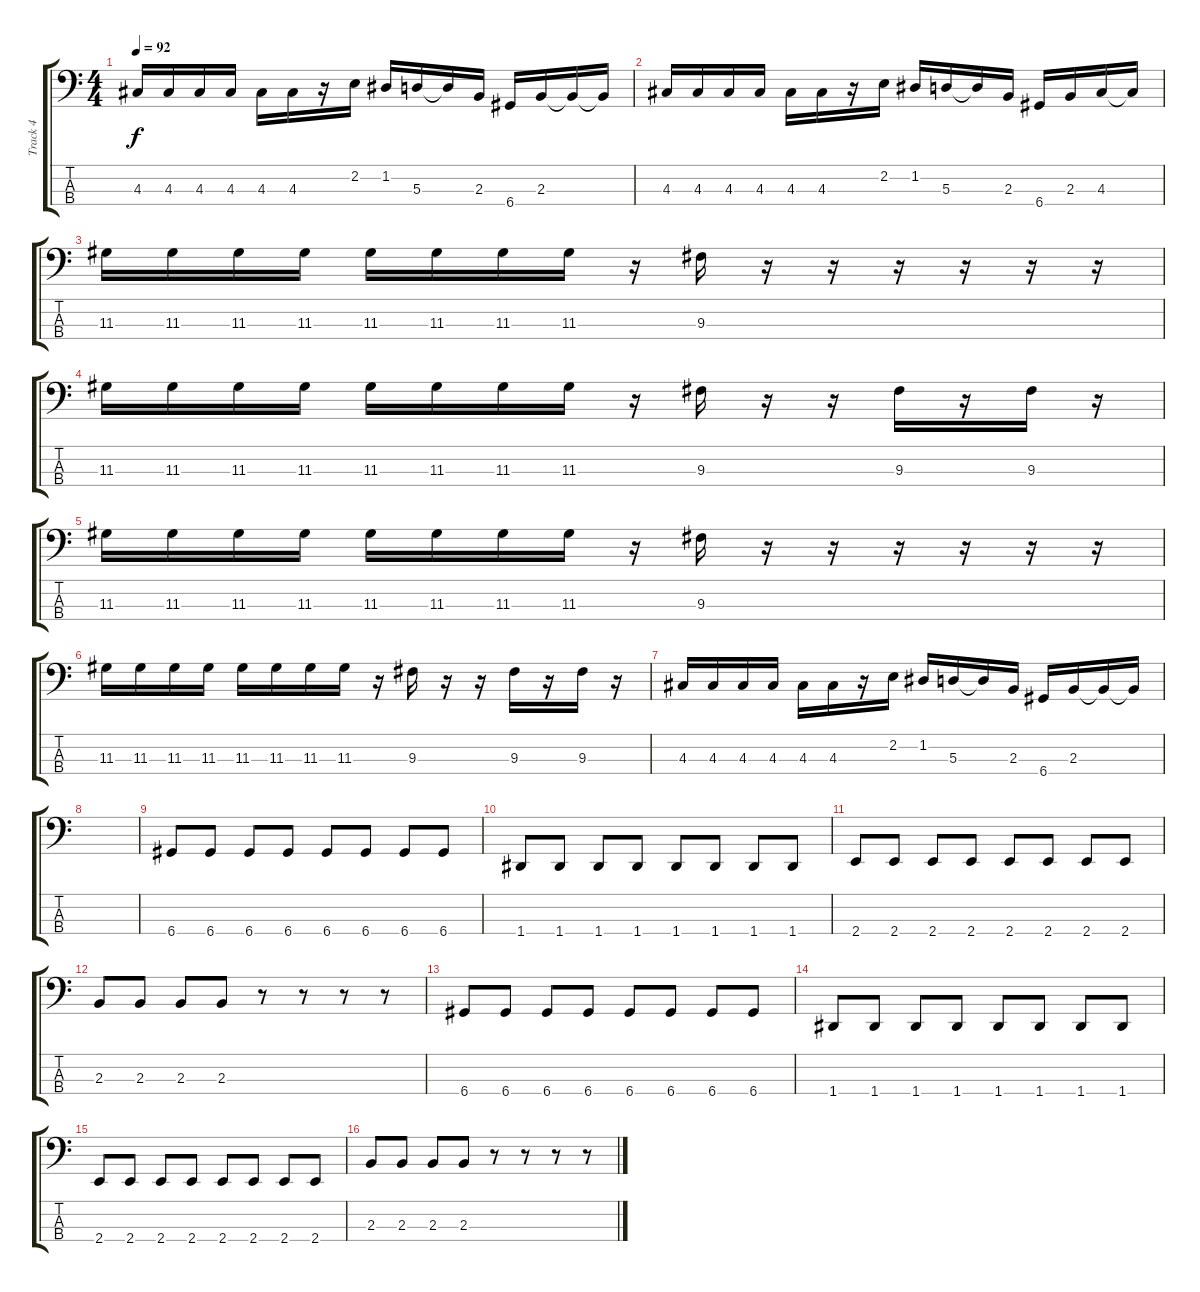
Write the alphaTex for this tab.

\track ("Track 4" "Track 4") {instrument electricbassfinger}
\staff {score tabs}
\tuning (G2 D2 A1 D1) {hide}
\ts (4 4)
\tempo 92
\clef f4
\ks c
4.3.16{dy f} 4.3.16 4.3.16 4.3.16 4.3.16 4.3.16 r.16 2.2.16 1.2.16 5.3.16 5.3{t}.16 2.3.16 6.4.16 2.3.16 2.3{t}.16 2.3{t}.16 |
4.3.16 4.3.16 4.3.16 4.3.16 4.3.16 4.3.16 r.16 2.2.16 1.2.16 5.3.16 5.3{t}.16 2.3.16 6.4.16 2.3.16 4.3.16 4.3{t}.16 |
11.3.16 11.3.16 11.3.16 11.3.16 11.3.16 11.3.16 11.3.16 11.3.16 r.16 9.3.16 r.16 r.16 r.16 r.16 r.16 r.16 |
11.3.16 11.3.16 11.3.16 11.3.16 11.3.16 11.3.16 11.3.16 11.3.16 r.16 9.3.16 r.16 r.16 9.3.16 r.16 9.3.16 r.16 |
11.3.16 11.3.16 11.3.16 11.3.16 11.3.16 11.3.16 11.3.16 11.3.16 r.16 9.3.16 r.16 r.16 r.16 r.16 r.16 r.16 |
11.3.16 11.3.16 11.3.16 11.3.16 11.3.16 11.3.16 11.3.16 11.3.16 r.16 9.3.16 r.16 r.16 9.3.16 r.16 9.3.16 r.16 |
4.3.16 4.3.16 4.3.16 4.3.16 4.3.16 4.3.16 r.16 2.2.16 1.2.16 5.3.16 5.3{t}.16 2.3.16 6.4.16 2.3.16 2.3{t}.16 2.3{t}.16 |
|
6.4.8 6.4.8 6.4.8 6.4.8 6.4.8 6.4.8 6.4.8 6.4.8 |
1.4.8 1.4.8 1.4.8 1.4.8 1.4.8 1.4.8 1.4.8 1.4.8 |
2.4.8 2.4.8 2.4.8 2.4.8 2.4.8 2.4.8 2.4.8 2.4.8 |
2.3.8 2.3.8 2.3.8 2.3.8 r.8 r.8 r.8 r.8 |
6.4.8 6.4.8 6.4.8 6.4.8 6.4.8 6.4.8 6.4.8 6.4.8 |
1.4.8 1.4.8 1.4.8 1.4.8 1.4.8 1.4.8 1.4.8 1.4.8 |
2.4.8 2.4.8 2.4.8 2.4.8 2.4.8 2.4.8 2.4.8 2.4.8 |
2.3.8 2.3.8 2.3.8 2.3.8 r.8 r.8 r.8 r.8
